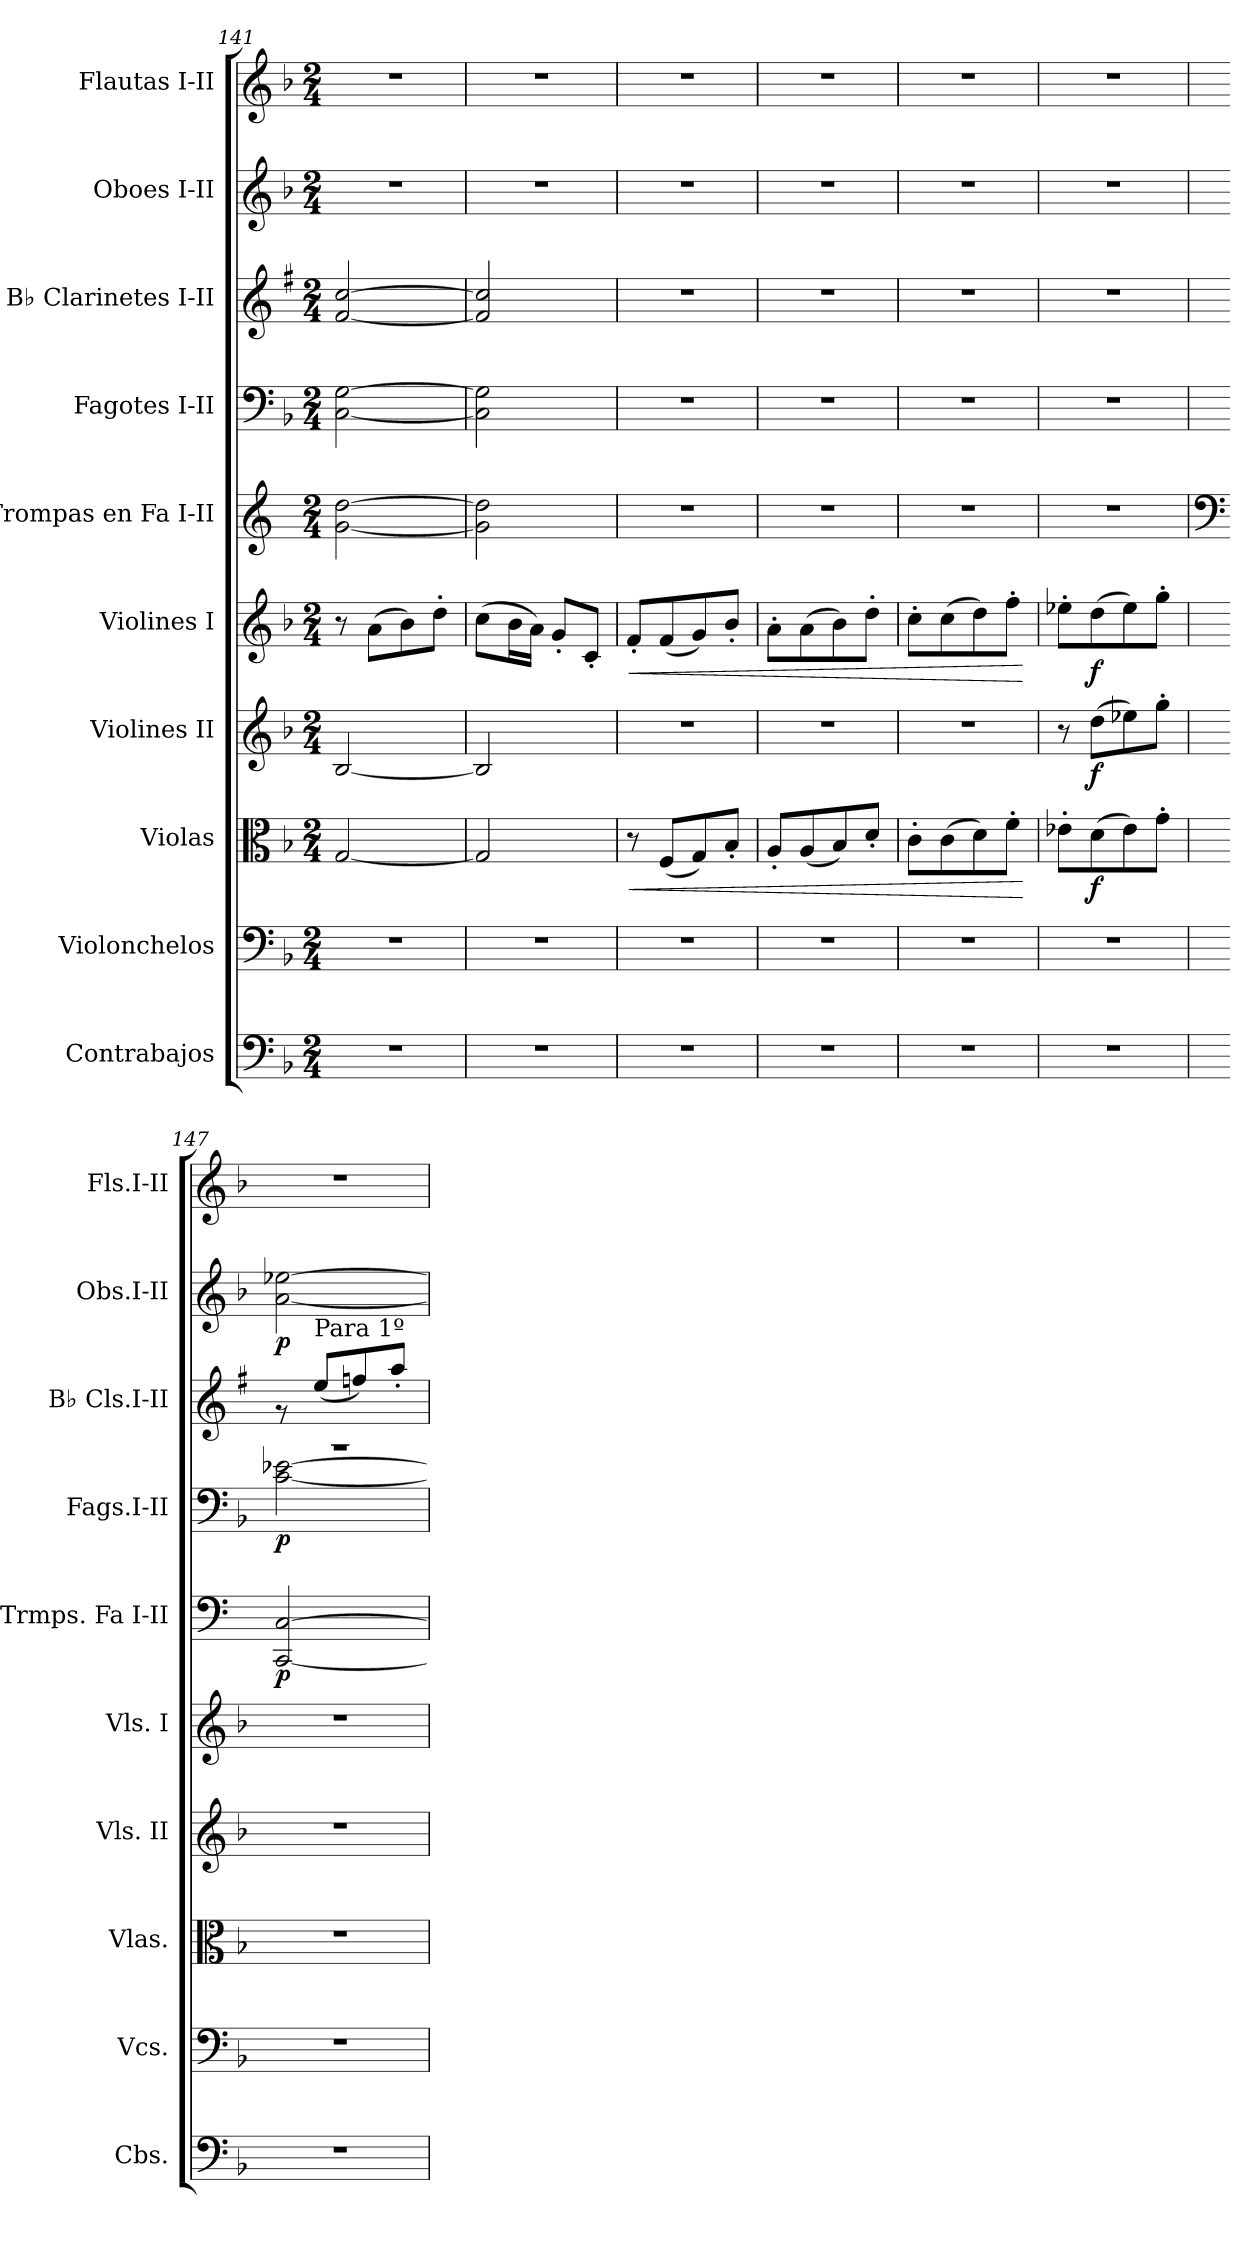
**kern	**kern	**kern	**dynam	**kern	**dynam	**kern	**dynam	**kern	**dynam	**kern	**dynam	**kern	**kern	**dynam	**kern
*part10	*part9	*part8	*part8	*part7	*part7	*part6	*part6	*part5	*part5	*part4	*part4	*part3	*part2	*part2	*part1
*staff10	*staff9	*staff8	*staff8	*staff7	*staff7	*staff6	*staff6	*staff5	*staff5	*staff4	*staff4	*staff3	*staff2	*staff2	*staff1
*I"Contrabajos	*I"Violonchelos	*I"Violas	*	*I"Violines II	*	*I"Violines I	*	*I"Trompas en Fa I-II	*	*I"Fagotes I-II	*	*I"B♭ Clarinetes I-II	*I"Oboes I-II	*	*I"Flautas I-II
*I'Cbs.	*I'Vcs.	*I'Vlas.	*	*I'Vls. II	*	*I'Vls. I	*	*I'Trmps. Fa I-II	*	*I'Fags.I-II	*	*I'B♭ Cls.I-II	*I'Obs.I-II	*	*I'Fls.I-II
*clefF4	*clefF4	*clefC3	*	*clefG2	*	*clefG2	*	*clefG2	*	*clefF4	*	*clefG2	*clefG2	*	*clefG2
*ITrd7c12	*	*	*	*	*	*	*	*ITrd4c7	*	*	*	*ITrd1c2	*	*	*
*k[b-]	*k[b-]	*k[b-]	*	*k[b-]	*	*k[b-]	*	*k[b-]	*	*k[b-]	*	*k[b-]	*k[b-]	*	*k[b-]
*M2/4	*M2/4	*M2/4	*	*M2/4	*	*M2/4	*	*M2/4	*	*M2/4	*	*M2/4	*M2/4	*	*M2/4
=141	=141	=141	=141	=141	=141	=141	=141	=141	=141	=141	=141	=141	=141	=141	=141
2r	2r	[2G/	.	[2B-/	.	8r	.	[2c\ [2g\	.	[2C\ [2G\	.	[2e/ [2b-/	2r	.	2r
.	.	.	.	.	.	(8a\L	.	.	.	.	.	.	.	.	.
.	.	.	.	.	.	8b-\)	.	.	.	.	.	.	.	.	.
.	.	.	.	.	.	8dd'\J	.	.	.	.	.	.	.	.	.
=142	=142	=142	=142	=142	=142	=142	=142	=142	=142	=142	=142	=142	=142	=142	=142
2r	2r	2G/]	.	2B-/]	.	(8cc\L	.	2c\] 2g\]	.	2C\] 2G\]	.	2e/] 2b-/]	2r	.	2r
.	.	.	.	.	.	16b-\L	.	.	.	.	.	.	.	.	.
.	.	.	.	.	.	16a\JJ)	.	.	.	.	.	.	.	.	.
.	.	.	.	.	.	8g'/L	.	.	.	.	.	.	.	.	.
.	.	.	.	.	.	8c'/J	.	.	.	.	.	.	.	.	.
=143	=143	=143	=143	=143	=143	=143	=143	=143	=143	=143	=143	=143	=143	=143	=143
!	!	!	!LO:HP:b	!	!	!	!LO:HP:b	!	!	!	!	!	!	!	!
2r	2r	8r	<	2r	.	8f'/L	<	2r	.	2r	.	2r	2r	.	2r
.	.	(8F/L	.	.	.	(8f/	.	.	.	.	.	.	.	.	.
.	.	8G/)	.	.	.	8g/)	.	.	.	.	.	.	.	.	.
.	.	8B-'/J	.	.	.	8b-'/J	.	.	.	.	.	.	.	.	.
=144	=144	=144	=144	=144	=144	=144	=144	=144	=144	=144	=144	=144	=144	=144	=144
2r	2r	8A'/L	.	2r	.	8a'\L	.	2r	.	2r	.	2r	2r	.	2r
.	.	(8A/	.	.	.	(8a\	.	.	.	.	.	.	.	.	.
.	.	8B-/)	.	.	.	8b-\)	.	.	.	.	.	.	.	.	.
.	.	8d'/J	.	.	.	8dd'\J	.	.	.	.	.	.	.	.	.
=145	=145	=145	=145	=145	=145	=145	=145	=145	=145	=145	=145	=145	=145	=145	=145
2r	2r	8c'\L	.	2r	.	8cc'\L	.	2r	.	2r	.	2r	2r	.	2r
.	.	(8c\	.	.	.	(8cc\	.	.	.	.	.	.	.	.	.
.	.	8d\)	.	.	.	8dd\)	.	.	.	.	.	.	.	.	.
.	.	8f'\J	.	.	.	8ff'\J	.	.	.	.	.	.	.	.	.
.	.	.	[	.	.	.	[	.	.	.	.	.	.	.	.
!!LO:PB:g=z
=146	=146	=146	=146	=146	=146	=146	=146	=146	=146	=146	=146	=146	=146	=146	=146
2r	2r	8e-X'\L	.	8r	.	8ee-X'\L	.	2r	.	2r	.	2r	2r	.	2r
!	!	!	!LO:DY:b	!	!LO:DY:b	!	!LO:DY:b	!	!	!	!	!	!	!	!
.	.	(8d\	f	(8dd\L	f	(8dd\	f	.	.	.	.	.	.	.	.
.	.	8e-\)	.	8ee-X\)	.	8ee-\)	.	.	.	.	.	.	.	.	.
.	.	8g'\J	.	8gg'\J	.	8gg'\J	.	.	.	.	.	.	.	.	.
=147	=147	=147	=147	=147	=147	=147	=147	=147	=147	=147	=147	=147	=147	=147	=147
*	*	*	*	*	*	*	*	*clefF4	*	*	*	*	*	*	*
*	*	*	*	*	*	*	*	*	*	*	*	*^	*	*	*
!	!	!	!	!	!	!	!	!	!LO:DY:b	!	!LO:DY:b	!	!	!	!LO:DY:b	!
2r	2r	2r	.	2r	.	2r	.	[2FFF/ [2FF/	p	[2c\ [2e-X\	p	2rA	8r	[2a\ [2ee-X\	p	2r
!	!	!	!	!	!	!	!	!	!	!	!	!	!LO:TX:a:t=Para 1º	!	!	!
.	.	.	.	.	.	.	.	.	.	.	.	.	(8dd/L	.	.	.
.	.	.	.	.	.	.	.	.	.	.	.	.	8ee-X/)	.	.	.
.	.	.	.	.	.	.	.	.	.	.	.	.	8gg'/J	.	.	.
*	*	*	*	*	*	*	*	*	*	*	*	*v	*v	*	*	*
=	=	=	=	=	=	=	=	=	=	=	=	=	=	=	=
*-	*-	*-	*-	*-	*-	*-	*-	*-	*-	*-	*-	*-	*-	*-	*-
